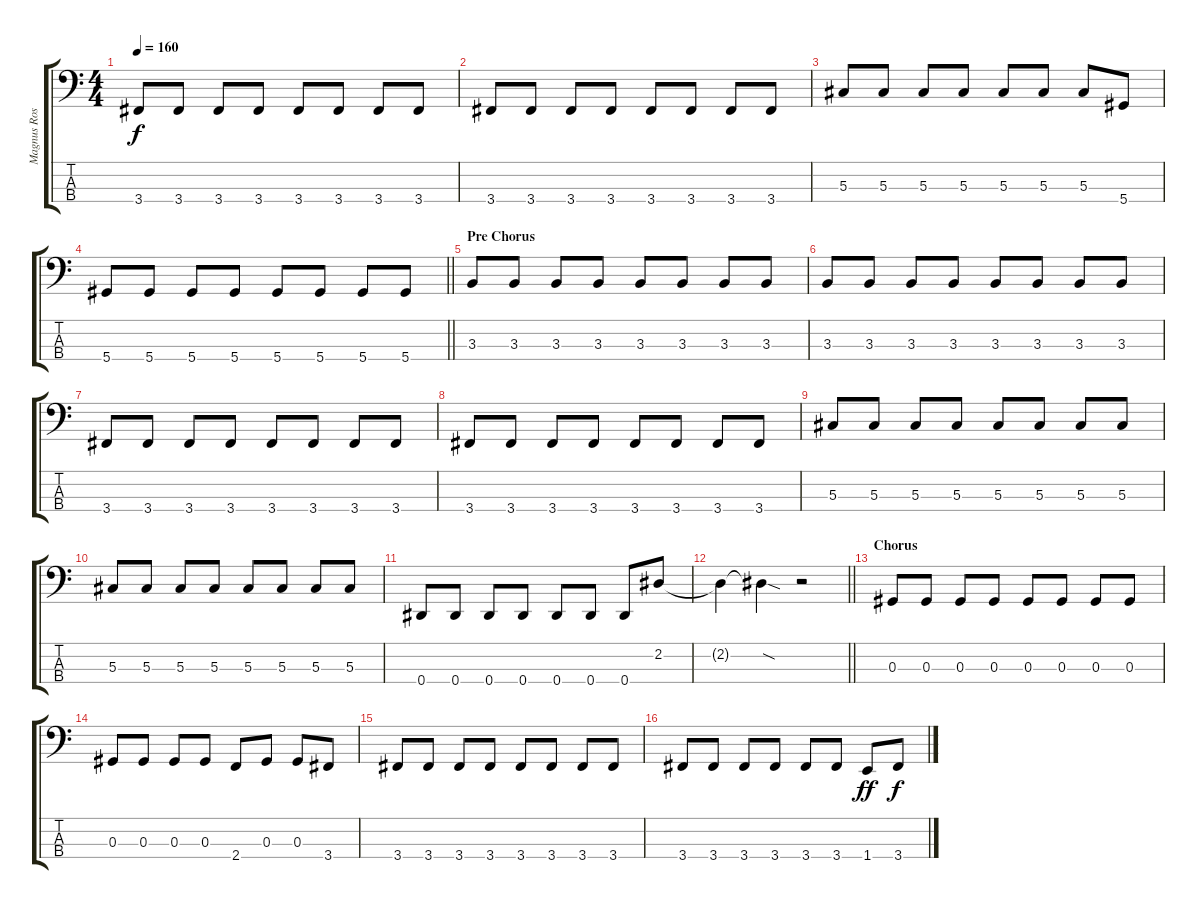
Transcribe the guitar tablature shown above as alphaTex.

\track ("Magnus Rosén" "Magnus Ros") {instrument electricbassfinger}
\staff {score tabs}
\tuning (Gb2 Db2 Ab1 Eb1) {hide}
\ts (4 4)
\tempo 160
\clef f4
\ks c
3.4.8{dy f} 3.4.8 3.4.8 3.4.8 3.4.8 3.4.8 3.4.8 3.4.8 |
3.4.8 3.4.8 3.4.8 3.4.8 3.4.8 3.4.8 3.4.8 3.4.8 |
5.3.8 5.3.8 5.3.8 5.3.8 5.3.8 5.3.8 5.3.8 5.4.8 |
\barLineRight lightlight
5.4.8 5.4.8 5.4.8 5.4.8 5.4.8 5.4.8 5.4.8 5.4.8 |
\section ("" "Pre Chorus")
3.3.8 3.3.8 3.3.8 3.3.8 3.3.8 3.3.8 3.3.8 3.3.8 |
3.3.8 3.3.8 3.3.8 3.3.8 3.3.8 3.3.8 3.3.8 3.3.8 |
3.4.8 3.4.8 3.4.8 3.4.8 3.4.8 3.4.8 3.4.8 3.4.8 |
3.4.8 3.4.8 3.4.8 3.4.8 3.4.8 3.4.8 3.4.8 3.4.8 |
5.3.8 5.3.8 5.3.8 5.3.8 5.3.8 5.3.8 5.3.8 5.3.8 |
5.3.8 5.3.8 5.3.8 5.3.8 5.3.8 5.3.8 5.3.8 5.3.8 |
0.4.8 0.4.8 0.4.8 0.4.8 0.4.8 0.4.8 0.4.8 2.2.8 |
\barLineRight lightlight
2.2{t}.4 2.2{sod t}.4 r.2 |
\section ("" "Chorus")
0.3.8 0.3.8 0.3.8 0.3.8 0.3.8 0.3.8 0.3.8 0.3.8 |
0.3.8 0.3.8 0.3.8 0.3.8 2.4.8 0.3.8 0.3.8 3.4.8 |
3.4.8 3.4.8 3.4.8 3.4.8 3.4.8 3.4.8 3.4.8 3.4.8 |
3.4.8 3.4.8 3.4.8 3.4.8 3.4.8 3.4.8 1.4.8{dy ff} 3.4.8{dy f}
